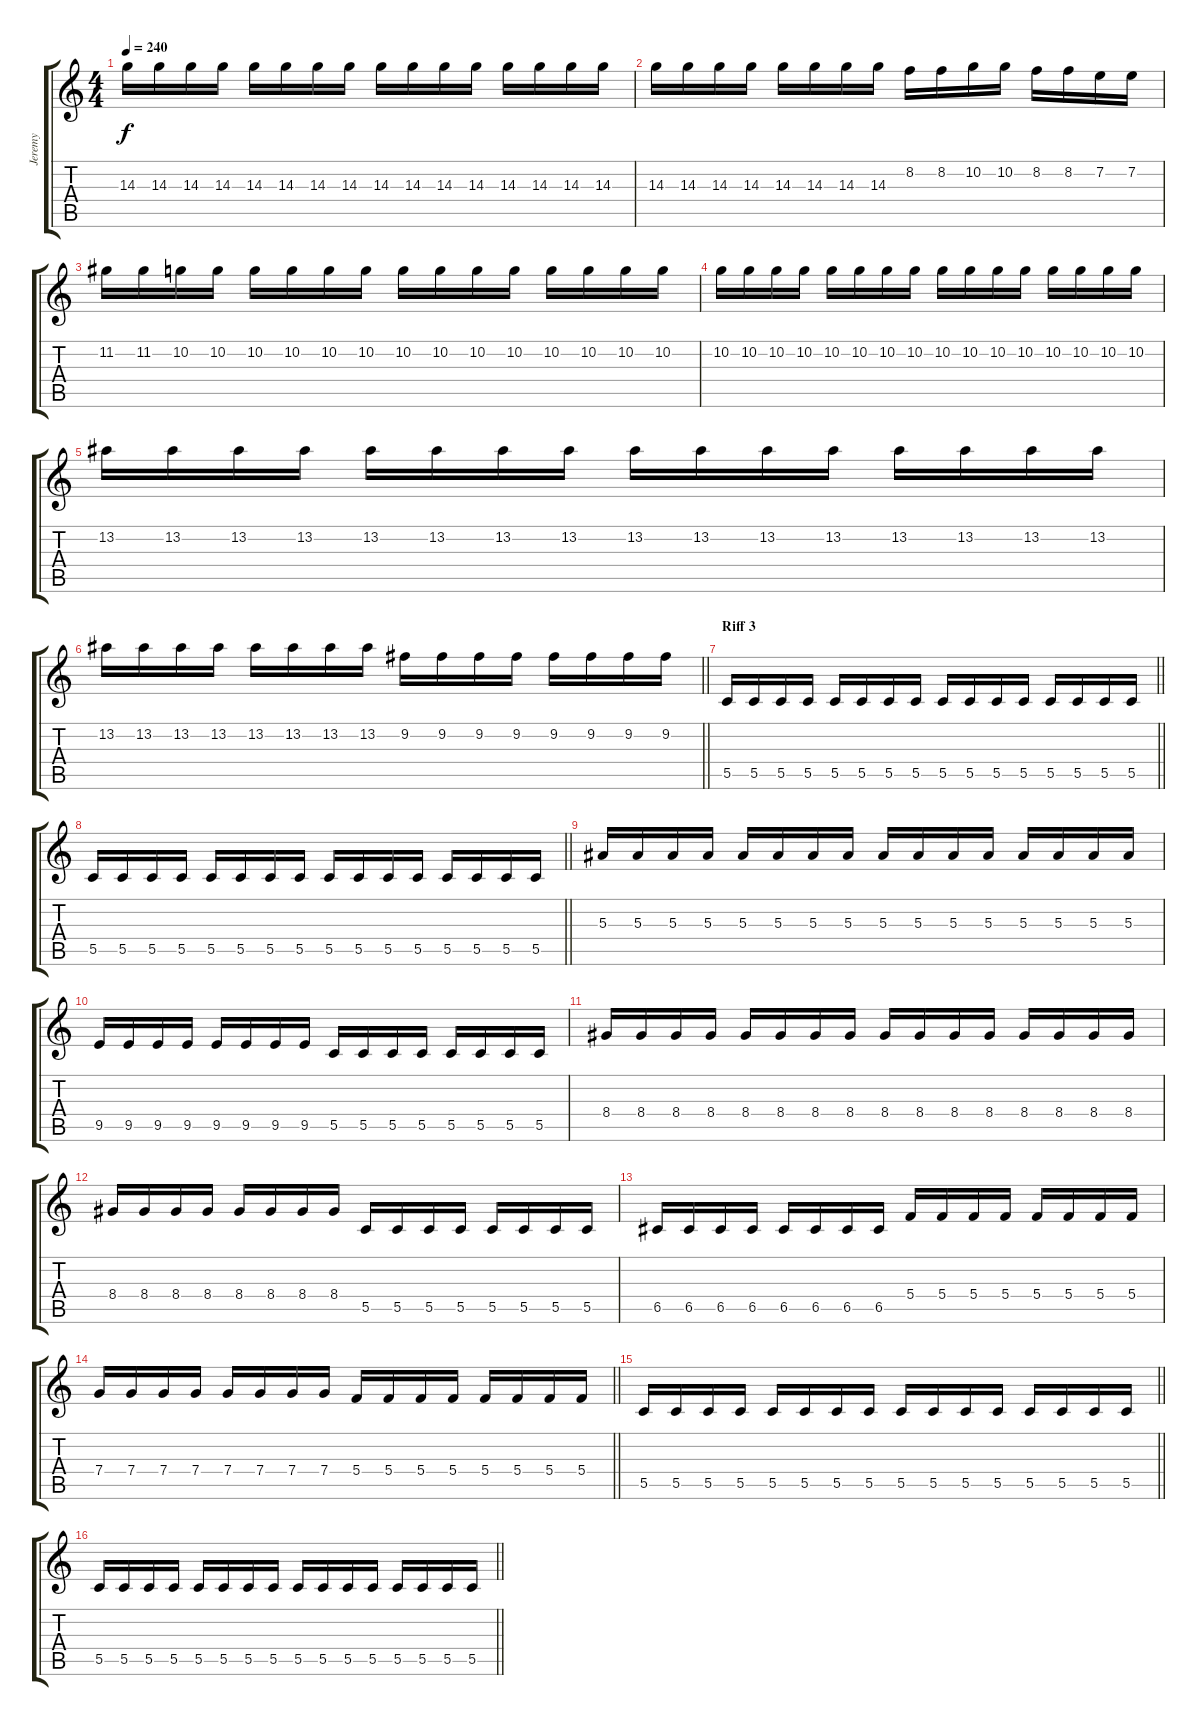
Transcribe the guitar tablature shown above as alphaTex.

\track ("Jeremy" "Jeremy") {instrument electricbasspick}
\staff {score tabs}
\tuning (D4 A3 F3 C3 G2 C2) {hide}
\ts (4 4)
\tempo 240
\clef g2
\ks c
14.3.16{dy f} 14.3.16 14.3.16 14.3.16 14.3.16 14.3.16 14.3.16 14.3.16 14.3.16 14.3.16 14.3.16 14.3.16 14.3.16 14.3.16 14.3.16 14.3.16 |
14.3.16 14.3.16 14.3.16 14.3.16 14.3.16 14.3.16 14.3.16 14.3.16 8.2.16 8.2.16 10.2.16 10.2.16 8.2.16 8.2.16 7.2.16 7.2.16 |
11.2.16 11.2.16 10.2.16 10.2.16 10.2.16 10.2.16 10.2.16 10.2.16 10.2.16 10.2.16 10.2.16 10.2.16 10.2.16 10.2.16 10.2.16 10.2.16 |
10.2.16 10.2.16 10.2.16 10.2.16 10.2.16 10.2.16 10.2.16 10.2.16 10.2.16 10.2.16 10.2.16 10.2.16 10.2.16 10.2.16 10.2.16 10.2.16 |
13.2.16 13.2.16 13.2.16 13.2.16 13.2.16 13.2.16 13.2.16 13.2.16 13.2.16 13.2.16 13.2.16 13.2.16 13.2.16 13.2.16 13.2.16 13.2.16 |
\barLineRight lightlight
13.2.16 13.2.16 13.2.16 13.2.16 13.2.16 13.2.16 13.2.16 13.2.16 9.2.16 9.2.16 9.2.16 9.2.16 9.2.16 9.2.16 9.2.16 9.2.16 |
\section ("" "Riff 3")
\barLineRight lightlight
5.5.16 5.5.16 5.5.16 5.5.16 5.5.16 5.5.16 5.5.16 5.5.16 5.5.16 5.5.16 5.5.16 5.5.16 5.5.16 5.5.16 5.5.16 5.5.16 |
\barLineRight lightlight
5.5.16 5.5.16 5.5.16 5.5.16 5.5.16 5.5.16 5.5.16 5.5.16 5.5.16 5.5.16 5.5.16 5.5.16 5.5.16 5.5.16 5.5.16 5.5.16 |
5.3.16 5.3.16 5.3.16 5.3.16 5.3.16 5.3.16 5.3.16 5.3.16 5.3.16 5.3.16 5.3.16 5.3.16 5.3.16 5.3.16 5.3.16 5.3.16 |
9.5.16 9.5.16 9.5.16 9.5.16 9.5.16 9.5.16 9.5.16 9.5.16 5.5.16 5.5.16 5.5.16 5.5.16 5.5.16 5.5.16 5.5.16 5.5.16 |
8.4.16 8.4.16 8.4.16 8.4.16 8.4.16 8.4.16 8.4.16 8.4.16 8.4.16 8.4.16 8.4.16 8.4.16 8.4.16 8.4.16 8.4.16 8.4.16 |
8.4.16 8.4.16 8.4.16 8.4.16 8.4.16 8.4.16 8.4.16 8.4.16 5.5.16 5.5.16 5.5.16 5.5.16 5.5.16 5.5.16 5.5.16 5.5.16 |
6.5.16 6.5.16 6.5.16 6.5.16 6.5.16 6.5.16 6.5.16 6.5.16 5.4.16 5.4.16 5.4.16 5.4.16 5.4.16 5.4.16 5.4.16 5.4.16 |
\barLineRight lightlight
7.4.16 7.4.16 7.4.16 7.4.16 7.4.16 7.4.16 7.4.16 7.4.16 5.4.16 5.4.16 5.4.16 5.4.16 5.4.16 5.4.16 5.4.16 5.4.16 |
\barLineRight lightlight
5.5.16 5.5.16 5.5.16 5.5.16 5.5.16 5.5.16 5.5.16 5.5.16 5.5.16 5.5.16 5.5.16 5.5.16 5.5.16 5.5.16 5.5.16 5.5.16 |
\barLineRight lightlight
5.5.16 5.5.16 5.5.16 5.5.16 5.5.16 5.5.16 5.5.16 5.5.16 5.5.16 5.5.16 5.5.16 5.5.16 5.5.16 5.5.16 5.5.16 5.5.16
